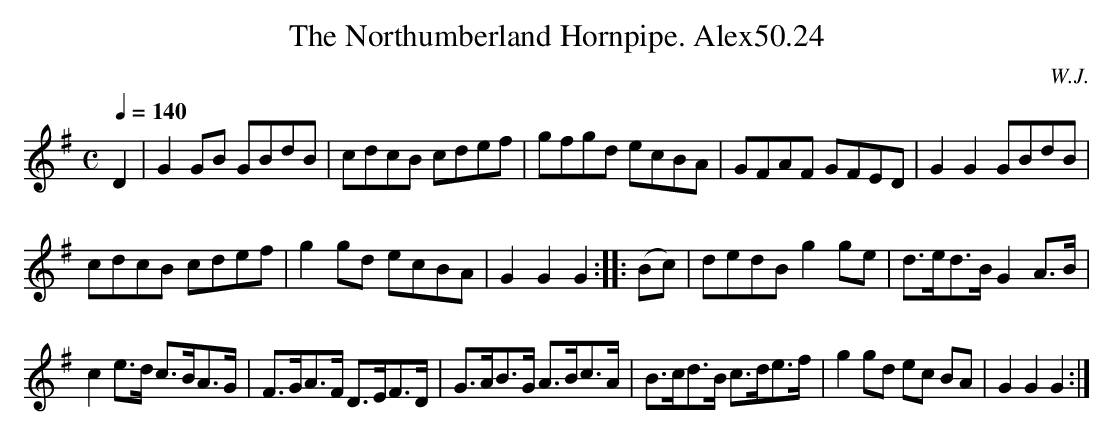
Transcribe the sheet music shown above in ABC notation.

X:1
T:Northumberland Hornpipe. Alex50.24, The
C:W.J.
M:C
L:1/8
Q:1/4=140
K:G
D2|G2 GB GBdB|cdcB cdef|gfgd ecBA|GFAF GFED|G2G2 GBdB|
cdcB cdef|g2 gd ecBA|G2G2G2::(Bc)|dedB g2 ge|d>ed>B G2 A>B|
c2 e>d c>BA>G|F>GA>F D>EF>D|G>AB>G A>Bc>A|B>cd>B c>de>f|g2 gd ec BA|G2G2G2:|
